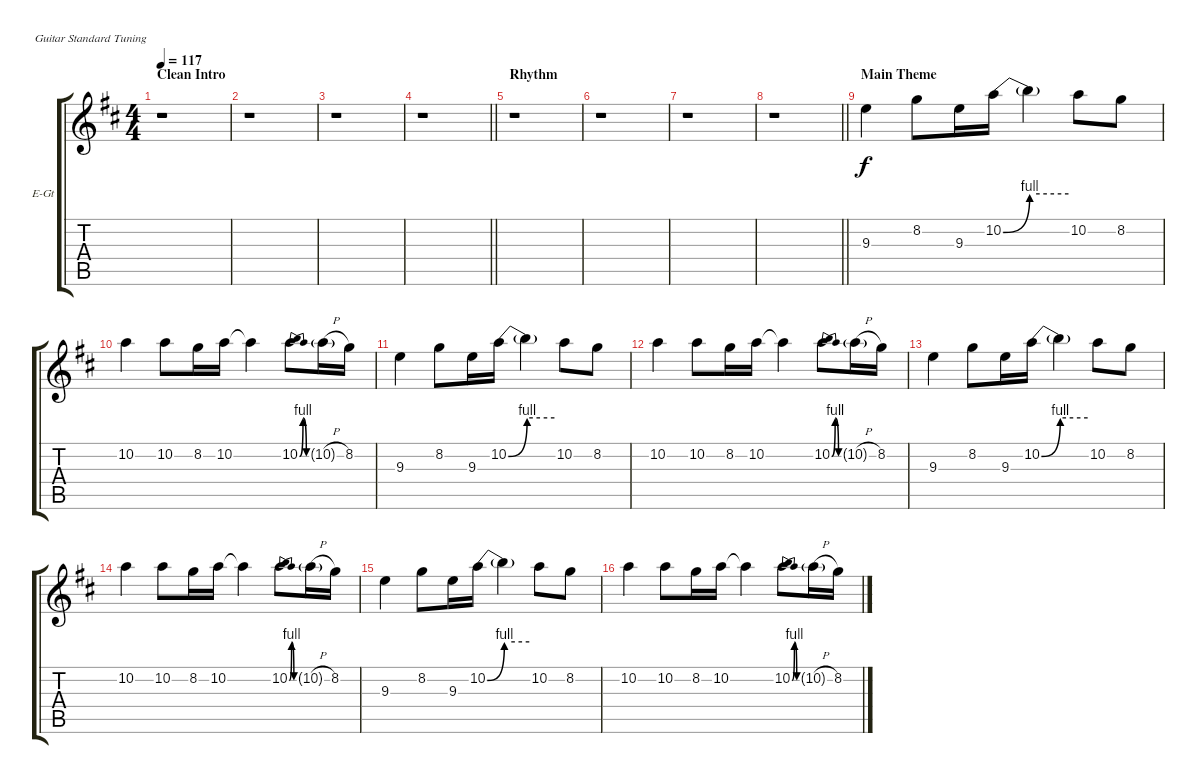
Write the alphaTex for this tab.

\bracketExtendMode groupsimilarinstruments
\firstSystemTrackNameOrientation horizontal
\otherSystemsTrackNameOrientation horizontal
\track ("Lead Guitar" "E-Gt") {instrument overdrivenguitar}
\staff {score tabs}
\tuning (E4 B3 G3 D3 A2 E2)
\ts (4 4)
\beaming (8 2 2 2 2)
\section ("" "Clean Intro")
\tempo 117
\clef g2
\ks d
r.1{dy f instrument overdrivenguitar} |
r.1 |
r.1 |
\barLineRight lightlight
r.1 |
\section ("" "Rhythm")
r.1 |
r.1 |
r.1 |
\barLineRight lightlight
r.1 |
\section ("" "Main Theme")
9.3.4 8.2.8 9.3.16 10.2{be (bend 0 0 60 4)}.16 10.2{be (hold 0 4 60 4) t}.4 10.2.8 8.2.8 |
10.2.4 10.2.8 8.2.16 10.2.16 10.2{t}.4 10.2{be (bendrelease 0 0 30 4 30 4 60 0)}.8 10.2{h g}.16 8.2.16 |
9.3.4 8.2.8 9.3.16 10.2{be (bend 0 0 60 4)}.16 10.2{be (hold 0 4 60 4) t}.4 10.2.8 8.2.8 |
10.2.4 10.2.8 8.2.16 10.2.16 10.2{t}.4 10.2{be (bendrelease 0 0 30 4 30 4 60 0)}.8 10.2{h g}.16 8.2.16 |
9.3.4 8.2.8 9.3.16 10.2{be (bend 0 0 60 4)}.16 10.2{be (hold 0 4 60 4) t}.4 10.2.8 8.2.8 |
10.2.4 10.2.8 8.2.16 10.2.16 10.2{t}.4 10.2{be (bendrelease 0 0 30 4 30 4 60 0)}.8 10.2{h g}.16 8.2.16 |
9.3.4 8.2.8 9.3.16 10.2{be (bend 0 0 60 4)}.16 10.2{be (hold 0 4 60 4) t}.4 10.2.8 8.2.8 |
10.2.4 10.2.8 8.2.16 10.2.16 10.2{t}.4 10.2{be (bendrelease 0 0 30 4 30 4 60 0)}.8 10.2{h g}.16 8.2.16
